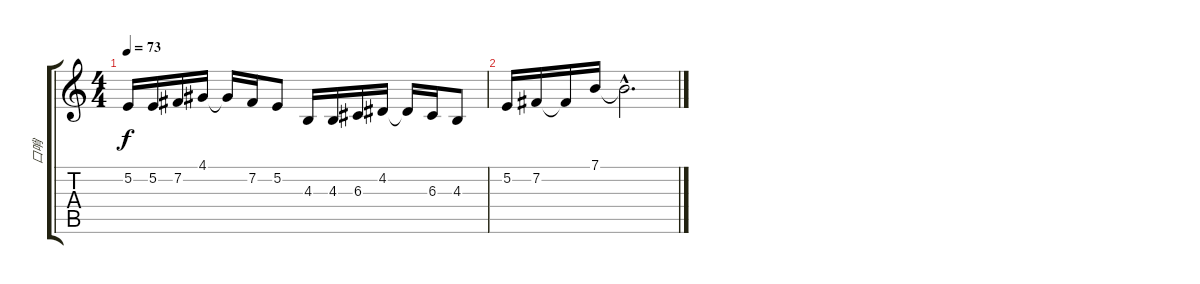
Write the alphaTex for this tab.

\track ("口哨" "口哨") {instrument whistle}
\staff {score tabs}
\tuning (E4 B3 G3 D3 A2 E2) {hide}
\ts (4 4)
\tempo 73
\clef g2
\ks c
5.2.16{dy f} 5.2.16 7.2.16 4.1.16 4.1{t}.16 7.2.16 5.2.8 4.3.16 4.3.16 6.3.16 4.2.16 4.2{t}.16 6.3.16 4.3.8 |
5.2.16 7.2.16 7.2{t}.16 7.1.16 7.1{hac t}.2{d}
